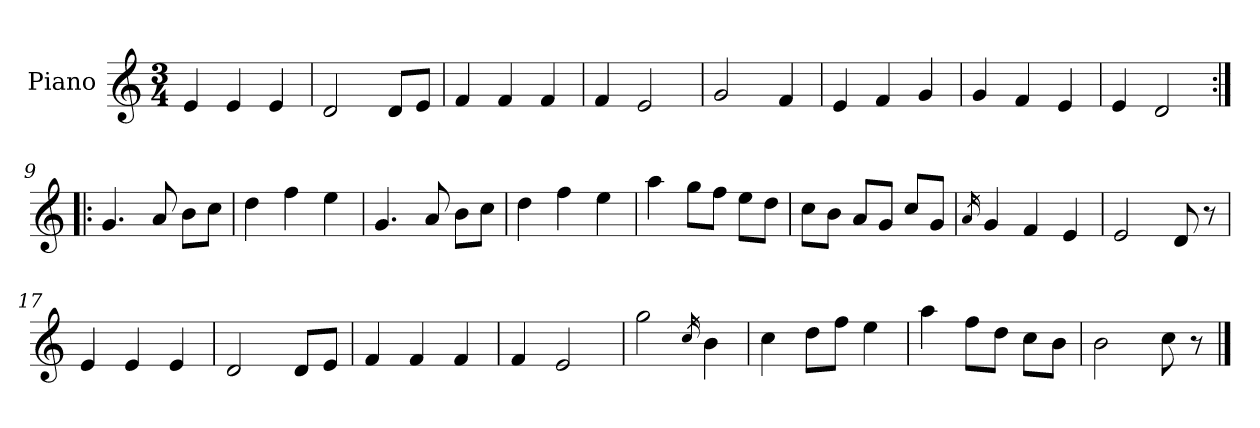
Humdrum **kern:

**kern
*part1
*staff1
*I"Piano
*I'Pno.
*clefG2
*k[]
*M3/4
=1
4e/
4e/
4e/
=2
2d/
8d/L
8e/J
=3
4f/
4f/
4f/
=4
4f/
2e/
=5
2g/
4f/
=6
4e/
4f/
4g/
=7
4g/
4f/
4e/
=8
4e/
2d/
=9:|!|:
4.g/
8a/
8b\L
8cc\J
=10
4dd\
4ff\
4ee\
=11
4.g/
8a/
8b\L
8cc\J
=12
4dd\
4ff\
4ee\
=13
4aa\
8gg\L
8ff\J
8ee\L
8dd\J
=14
8cc\L
8b\J
8a/L
8g/J
8cc/L
8g/J
=15
16qa/
4g/
4f/
4e/
=16
2e/
8d/
8r
=17
4e/
4e/
4e/
=18
2d/
8d/L
8e/J
=19
4f/
4f/
4f/
=20
4f/
2e/
=21
2gg\
16qcc/
4b\
=22
4cc\
8dd\L
8ff\J
4ee\
=23
4aa\
8ff\L
8dd\J
8cc\L
8b\J
=24
2b\
8cc\
8r
==
*-
